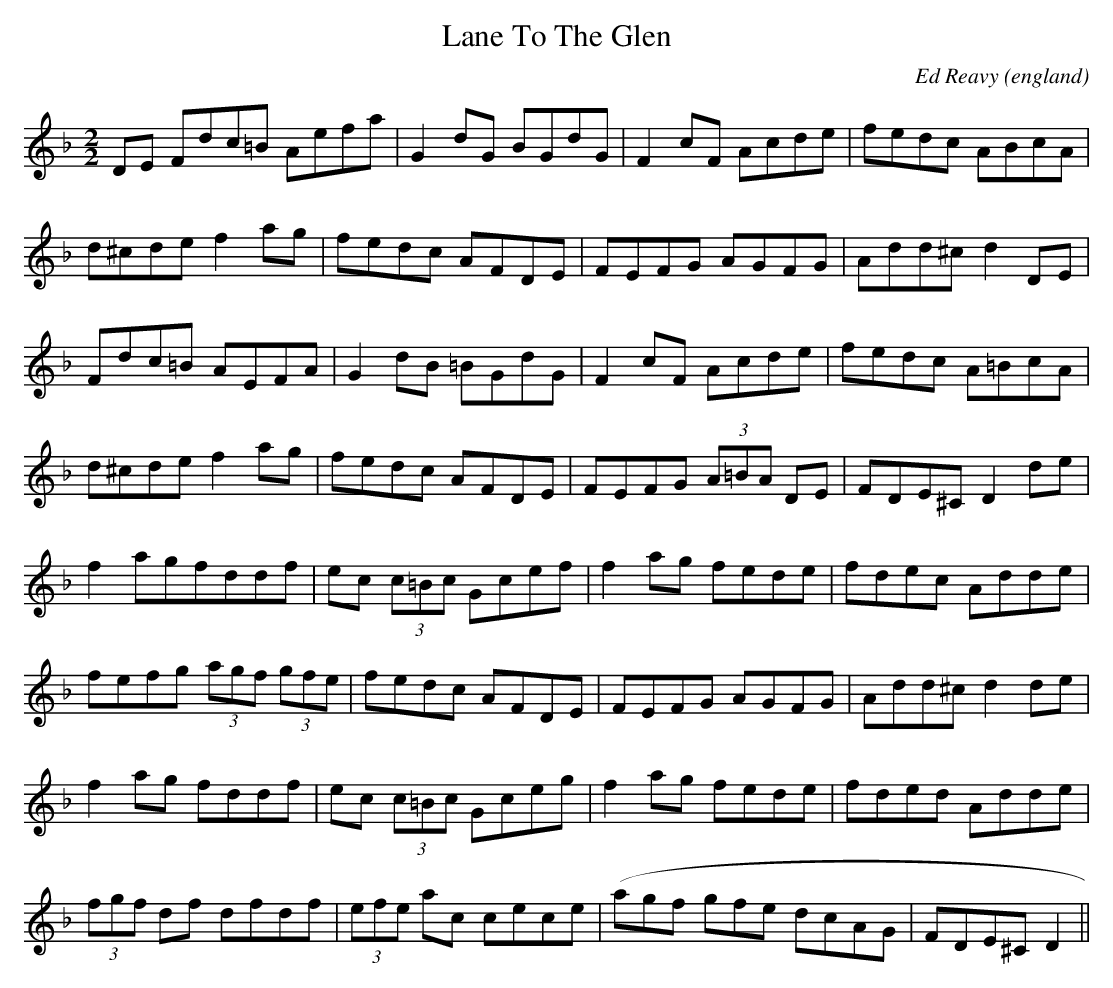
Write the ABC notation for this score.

X:1
T:Lane To The Glen
O:england
M:2/2
L:1/8
C:Ed Reavy
K:F
DE Fdc=B Aefa|G2 dG BGdG|F2 cF Acde|fedc ABcA|
d^cde f2 ag|fedc AFDE|FEFG AGFG |Add^c d2 DE|
Fdc=B AEFA|G2dB =BGdG|F2 cF Acde|fedc A=BcA|
d^cde f2 ag|fedc AFDE| FEFG (3A=BA DE|FDE^C D2 de|
f2 agfddf|ec (3c=Bc Gcef|f2 ag fede|fdec Adde|
fefg (3agf (3gfe|fedc AFDE|FEFG AGFG|Add^c d2 de|
f2 ag fddf|ec (3c=Bc Gceg|f2 ag fede|fded Adde|
(3fgf df dfdf|(3efe ac cece|(agf gfe dcAG|FDE^C D2||
